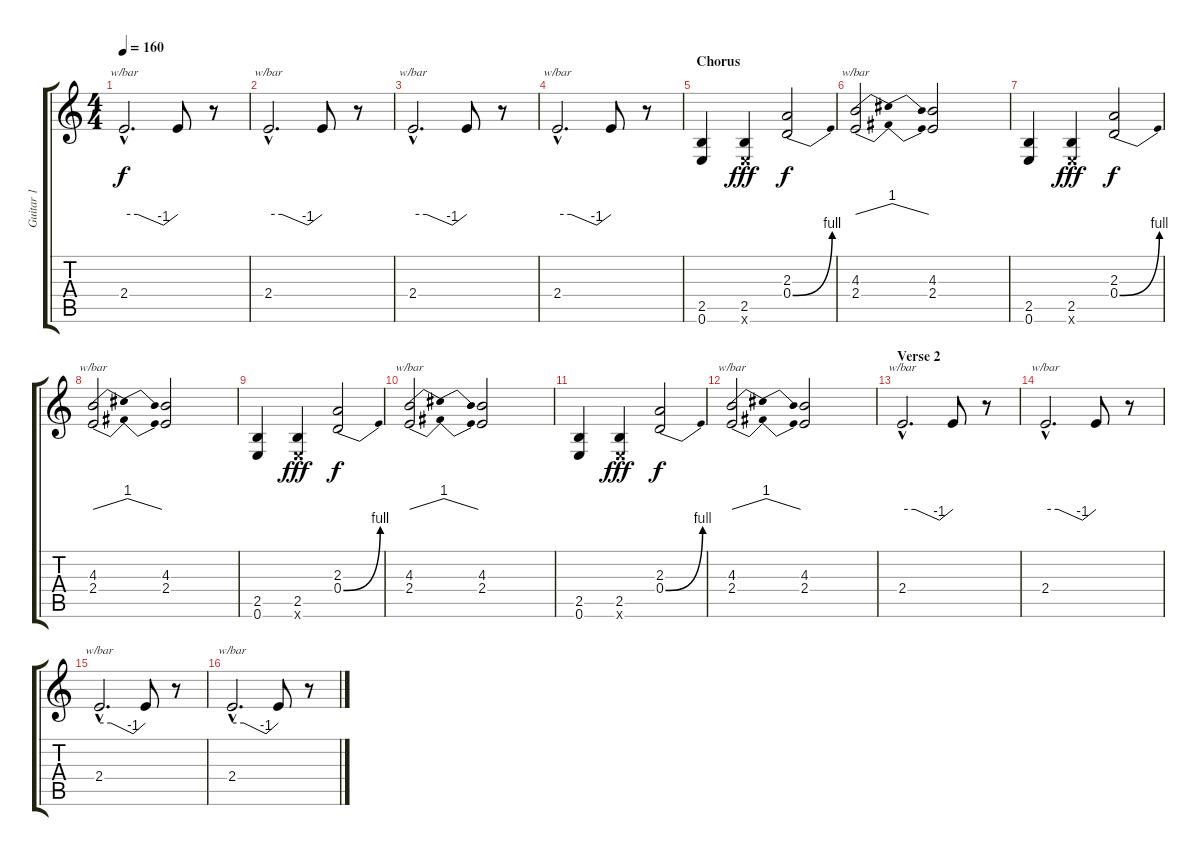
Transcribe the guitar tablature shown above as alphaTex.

\track ("Guitar 1" "Guitar 1") {instrument overdrivenguitar}
\staff {score tabs}
\tuning (E4 B3 G3 D3 A2 E2) {hide}
\ts (4 4)
\tempo 160
\clef g2
\ks c
2.4{hac}.2{d tbe (custom default 0 0 15 0 44 -4 60 0) dy f} 2.4{t}.8 r.8 |
2.4{hac}.2{d tbe (custom default 0 0 15 0 44 -4 60 0)} 2.4{t}.8 r.8 |
2.4{hac}.2{d tbe (custom default 0 0 15 0 44 -4 60 0)} 2.4{t}.8 r.8 |
2.4{hac}.2{d tbe (custom default 0 0 15 0 44 -4 60 0)} 2.4{t}.8 r.8 |
\section ("" "Chorus")
(2.5 0.6).4 (2.5 0.6{x}).4{dy fff} (2.3 0.4{be (bend 0 0 60 4)}).2{dy f} |
(4.3 2.4).2{tbe (dip default 0 0 30 4 60 0)} (4.3 2.4).2 |
(2.5 0.6).4 (2.5 0.6{x}).4{dy fff} (2.3 0.4{be (bend 0 0 60 4)}).2{dy f} |
(4.3 2.4).2{tbe (dip default 0 0 30 4 60 0)} (4.3 2.4).2 |
(2.5 0.6).4 (2.5 0.6{x}).4{dy fff} (2.3 0.4{be (bend 0 0 60 4)}).2{dy f} |
(4.3 2.4).2{tbe (dip default 0 0 30 4 60 0)} (4.3 2.4).2 |
(2.5 0.6).4 (2.5 0.6{x}).4{dy fff} (2.3 0.4{be (bend 0 0 60 4)}).2{dy f} |
(4.3 2.4).2{tbe (dip default 0 0 30 4 60 0)} (4.3 2.4).2 |
\section ("" "Verse 2")
2.4{hac}.2{d tbe (custom default 0 0 15 0 44 -4 60 0)} 2.4{t}.8 r.8 |
2.4{hac}.2{d tbe (custom default 0 0 15 0 44 -4 60 0)} 2.4{t}.8 r.8 |
2.4{hac}.2{d tbe (custom default 0 0 15 0 44 -4 60 0)} 2.4{t}.8 r.8 |
2.4{hac}.2{d tbe (custom default 0 0 15 0 44 -4 60 0)} 2.4{t}.8 r.8
